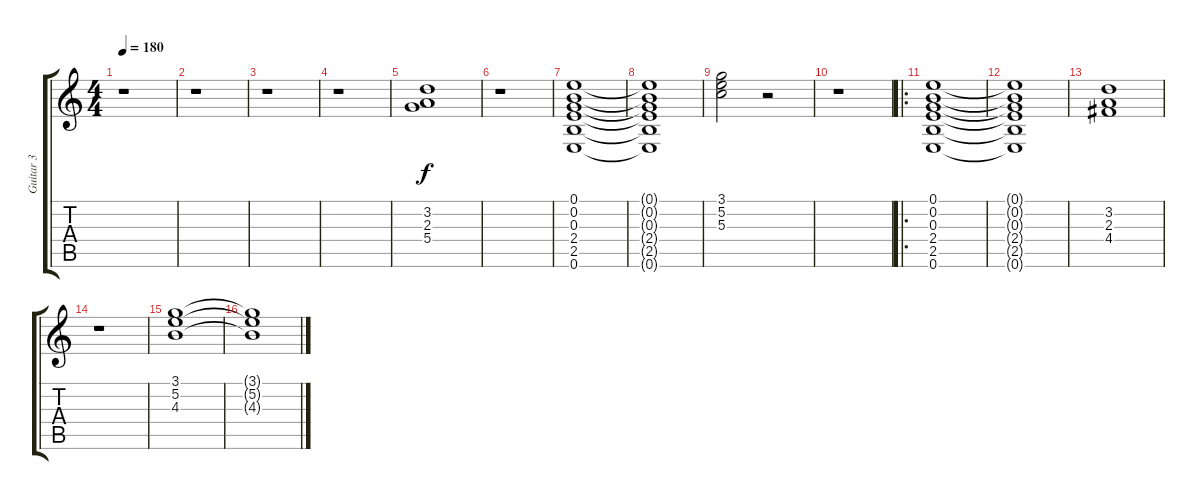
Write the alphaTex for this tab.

\track ("Guitar 3" "Guitar 3") {instrument electricguitarclean}
\staff {score tabs}
\tuning (E4 B3 G3 D3 A2 E2) {hide}
\ts (4 4)
\tempo 180
\clef g2
\ks c
r.1{dy f} |
r.1 |
r.1 |
r.1 |
(3.2 2.3 5.4).1 |
r.1 |
(0.1 0.2 0.3 2.4 2.5 0.6).1 |
(0.1{t} 0.2{t} 0.3{t} 2.4{t} 2.5{t} 0.6{t}).1 |
(3.1 5.2 5.3).2 r.2 |
r.1 |
\ro
(0.1 0.2 0.3 2.4 2.5 0.6).1 |
(0.1{t} 0.2{t} 0.3{t} 2.4{t} 2.5{t} 0.6{t}).1 |
(3.2 2.3 4.4).1 |
r.1 |
(3.1 5.2 4.3).1 |
(3.1{t} 5.2{t} 4.3{t}).1
